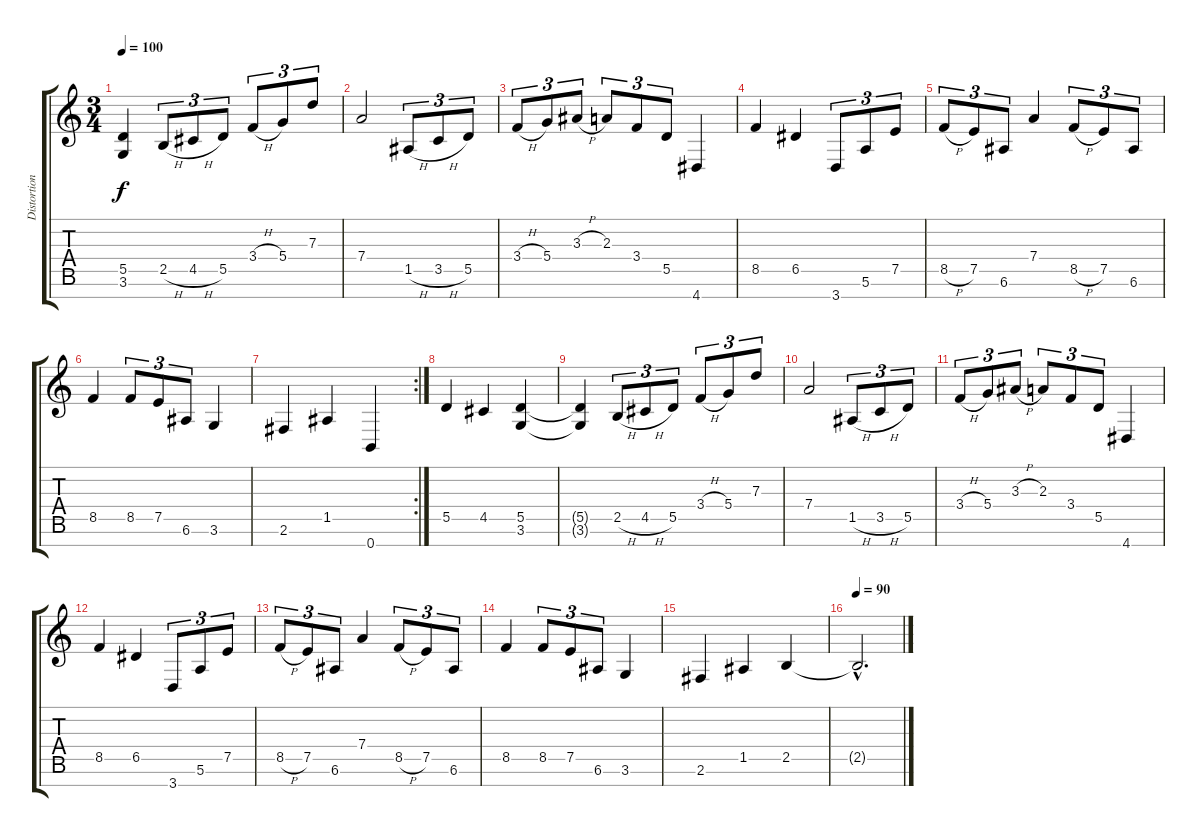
\track ("Distortion Guitar" "Distortion") {instrument distortionguitar}
\staff {score tabs}
\tuning (E4 B3 G3 D3 A2 E2 B1) {hide}
\ts (3 4)
\tempo 100
\clef g2
\ks c
(5.5{t} 3.6{t}).4{dy f} 2.5{h}.8{tu (3 2)} 4.5{h}.8{tu (3 2)} 5.5.8{tu (3 2)} 3.4{h}.8{tu (3 2)} 5.4.8{tu (3 2)} 7.3.8{tu (3 2)} |
7.4.2 1.5{h}.8{tu (3 2)} 3.5{h}.8{tu (3 2)} 5.5.8{tu (3 2)} |
3.4{h}.8{tu (3 2)} 5.4.8{tu (3 2)} 3.3{h}.8{tu (3 2)} 2.3.8{tu (3 2)} 3.4.8{tu (3 2)} 5.5.8{tu (3 2)} 4.7.4 |
8.5.4 6.5.4 3.7.8{tu (3 2)} 5.6.8{tu (3 2)} 7.5.8{tu (3 2)} |
8.5{h}.8{tu (3 2)} 7.5.8{tu (3 2)} 6.6.8{tu (3 2)} 7.4.4 8.5{h}.8{tu (3 2)} 7.5.8{tu (3 2)} 6.6.8{tu (3 2)} |
8.5.4 8.5.8{tu (3 2)} 7.5.8{tu (3 2)} 6.6.8{tu (3 2)} 3.6.4 |
\rc 2
2.6.4 1.5.4 0.7.4 |
5.5.4 4.5.4 (5.5 3.6).4 |
(5.5{t} 3.6{t}).4 2.5{h}.8{tu (3 2)} 4.5{h}.8{tu (3 2)} 5.5.8{tu (3 2)} 3.4{h}.8{tu (3 2)} 5.4.8{tu (3 2)} 7.3.8{tu (3 2)} |
7.4.2 1.5{h}.8{tu (3 2)} 3.5{h}.8{tu (3 2)} 5.5.8{tu (3 2)} |
3.4{h}.8{tu (3 2)} 5.4.8{tu (3 2)} 3.3{h}.8{tu (3 2)} 2.3.8{tu (3 2)} 3.4.8{tu (3 2)} 5.5.8{tu (3 2)} 4.7.4 |
8.5.4 6.5.4 3.7.8{tu (3 2)} 5.6.8{tu (3 2)} 7.5.8{tu (3 2)} |
8.5{h}.8{tu (3 2)} 7.5.8{tu (3 2)} 6.6.8{tu (3 2)} 7.4.4 8.5{h}.8{tu (3 2)} 7.5.8{tu (3 2)} 6.6.8{tu (3 2)} |
8.5.4 8.5.8{tu (3 2)} 7.5.8{tu (3 2)} 6.6.8{tu (3 2)} 3.6.4 |
2.6.4 1.5.4 2.5.4 |
\tempo 90
2.5{hac t}.2{d}
